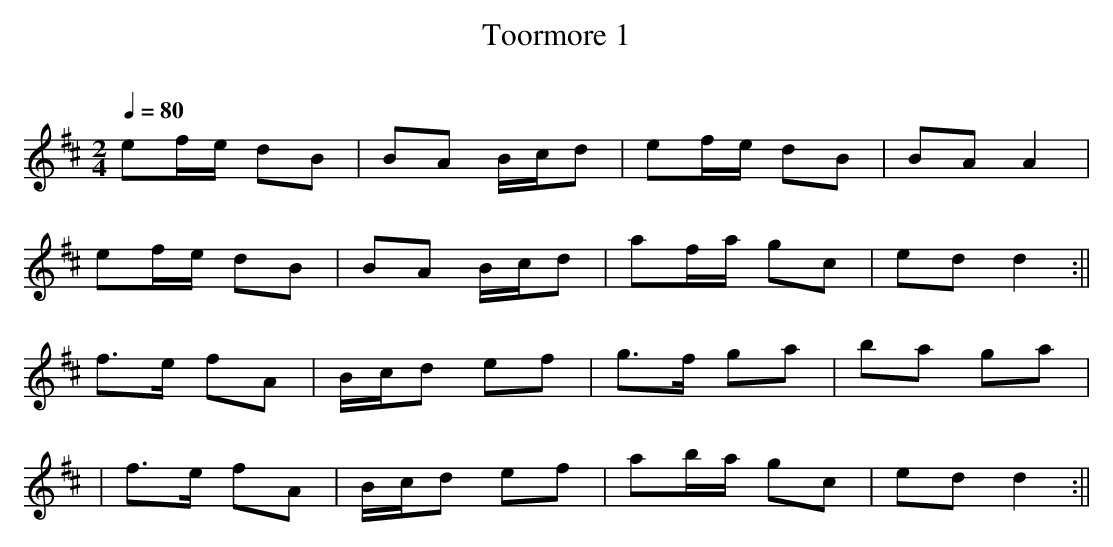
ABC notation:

X:1
T:Toormore 1
C:
M:2/4
Q:1/4=80
L:1/8
K:D
ef/e/ dB|BA B/c/d|ef/e/ dB|BA A2 |
ef/e/ dB|BA B/c/d|af/a/ gc|ed d2:||
f>e   fA|B/c/d ef|g>f   ga|ba ga |
|f>e   fA|B/c/d ef|ab/a/ gc|ed d2:||
